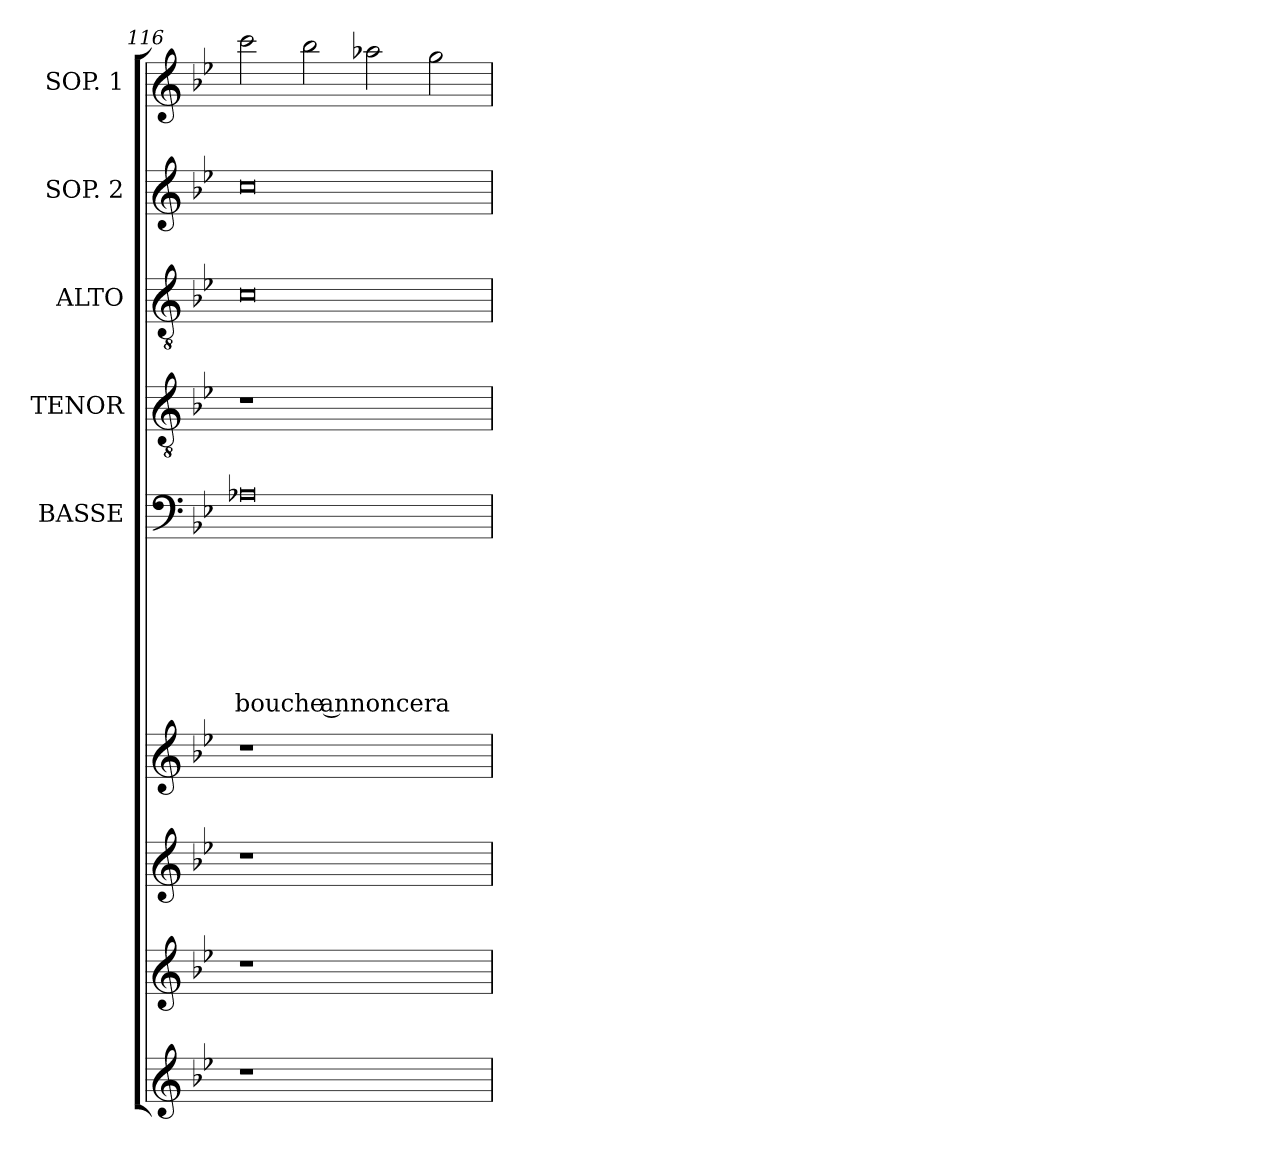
**kern	**kern	**kern	**kern	**kern	**text	**text	**text	**text	**text	**text	**text	**kern	**kern	**kern	**kern
*part9	*part8	*part7	*part6	*part5	*part5	*part5	*part5	*part5	*part5	*part5	*part5	*part4	*part3	*part2	*part1
*staff9	*staff8	*staff7	*staff6	*staff5	*staff5	*staff5	*staff5	*staff5	*staff5	*staff5	*staff5	*staff4	*staff3	*staff2	*staff1
*	*	*	*	*I"BASSE	*	*	*	*	*	*	*	*I"TENOR	*I"ALTO	*I"SOP. 2	*I"SOP. 1
*	*	*	*	*I'BAS.	*	*	*	*	*	*	*	*I'TEN.	*I'ALT.	*I'SOP. 2	*I'SOP. 1
*clefG2	*clefG2	*clefG2	*clefG2	*clefF4	*	*	*	*	*	*	*	*clefGv2	*clefGv2	*clefG2	*clefG2
*k[b-e-]	*k[b-e-]	*k[b-e-]	*k[b-e-]	*k[b-e-]	*	*	*	*	*	*	*	*k[b-e-]	*k[b-e-]	*k[b-e-]	*k[b-e-]
*B-:	*B-:	*B-:	*B-:	*B-:	*	*	*	*	*	*	*	*B-:	*B-:	*B-:	*B-:
=116	=116	=116	=116	=116	=116	=116	=116	=116	=116	=116	=116	=116	=116	=116	=116
!	!	!	!	!	!	!	!	!	!	!	!LO:LY:b:rj	!	!	!	!
1r	1r	1r	1r	0A-X	.	.	.	.	.	.	bouche annoncera	1r	0c	0cc	2ccc\
.	.	.	.	.	.	.	.	.	.	.	.	.	.	.	2bb-\
1ryy	1ryy	1ryy	1ryy	.	.	.	.	.	.	.	.	1ryy	.	.	2aa-X\
.	.	.	.	.	.	.	.	.	.	.	.	.	.	.	2gg\
=	=	=	=	=	=	=	=	=	=	=	=	=	=	=	=
*-	*-	*-	*-	*-	*-	*-	*-	*-	*-	*-	*-	*-	*-	*-	*-
